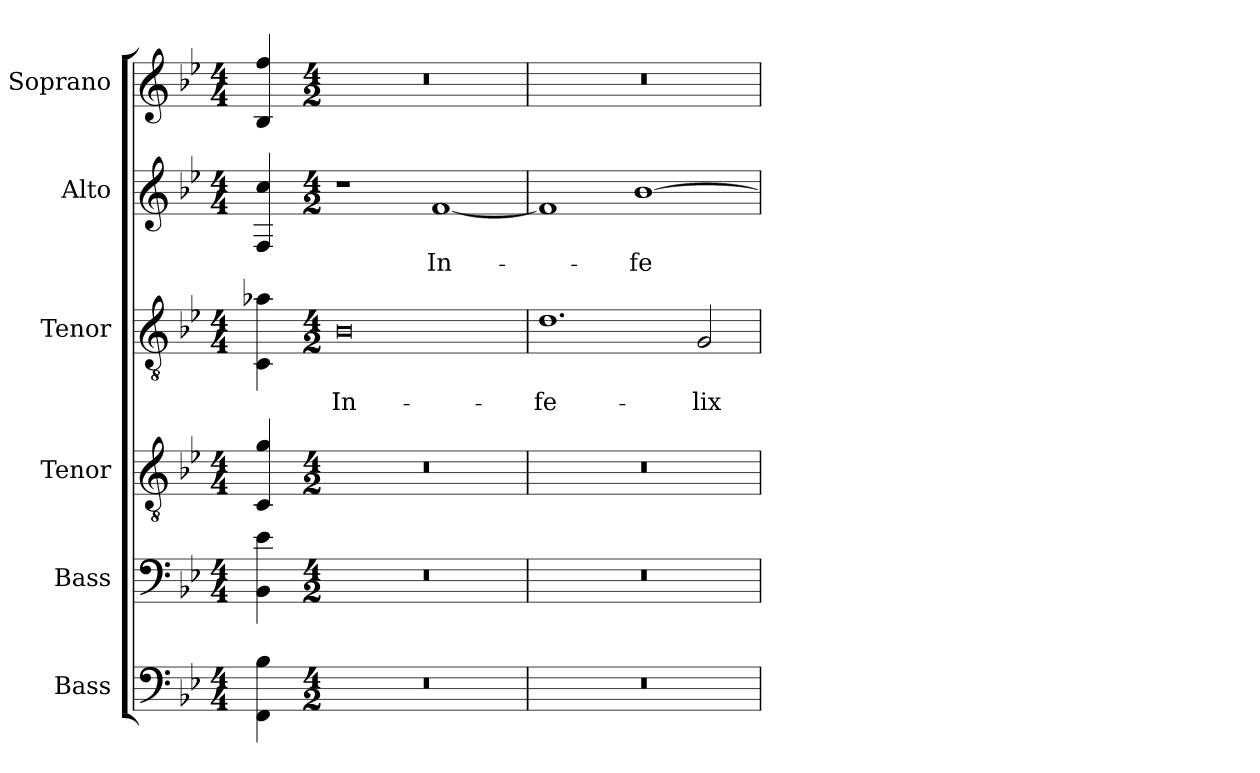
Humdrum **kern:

**kern	**kern	**kern	**kern	**text	**kern	**text	**kern
*part6	*part5	*part4	*part3	*part3	*part2	*part2	*part1
*staff6	*staff5	*staff4	*staff3	*staff3	*staff2	*staff2	*staff1
*I"Bass	*I"Bass	*I"Tenor	*I"Tenor	*	*I"Alto	*	*I"Soprano
*I'B2.	*I'B1.	*I'T2.	*I'T1.	*	*I'A.	*	*I'S.
!!LO:PB:g=z
*clefF4	*clefF4	*clefGv2	*clefGv2	*	*clefG2	*	*clefG2
*	*	*ITrd7c12	*ITrd7c12	*	*	*	*
*k[b-e-]	*k[b-e-]	*k[b-e-]	*k[b-e-]	*	*k[b-e-]	*	*k[b-e-]
*B-:	*B-:	*B-:	*B-:	*	*B-:	*	*B-:
*M4/4	*M4/4	*M4/4	*M4/4	*	*M4/4	*	*M4/4
=	=	=	=	=	=	=	=
4FFi\ 4B-i	4BB-i\ 4e-i	4CCi/ 4Gi	4CCi\ 4A-Xi	.	4Fi/ 4cci	.	4B-i/ 4ffi
=1-	=1-	=1-	=1-	=1-	=1-	=1-	=1-
*M4/2	*M4/2	*M4/2	*M4/2	*	*M4/2	*	*M4/2
!LO:N:vis=1	!LO:N:vis=1	!LO:N:vis=1	!	!	!	!	!
!	!	!	!	!LO:LY:b:color=#000000	!	!	!LO:N:vis=1
0r	0r	0r	0BB-i	In-	1r	.	0r
!	!	!	!	!	!	!LO:LY:b:color=#000000	!
.	.	.	.	.	[<1fi	In-	.
=2	=2	=2	=2	=2	=2	=2	=2
!LO:N:vis=1	!LO:N:vis=1	!LO:N:vis=1	!	!	!	!	!
!	!	!	!	!LO:LY:b:color=#000000	!	!	!LO:N:vis=1
0r	0r	0r	1.Di	-fe-	1fi]	.	0r
!	!	!	!	!	!	!LO:LY:b:color=#000000	!
.	.	.	.	.	[<1b-i	-fe-	.
!	!	!	!	!LO:LY:b:color=#000000	!	!	!
.	.	.	2GGi/	-lix	.	.	.
=	=	=	=	=	=	=	=
*-	*-	*-	*-	*-	*-	*-	*-
